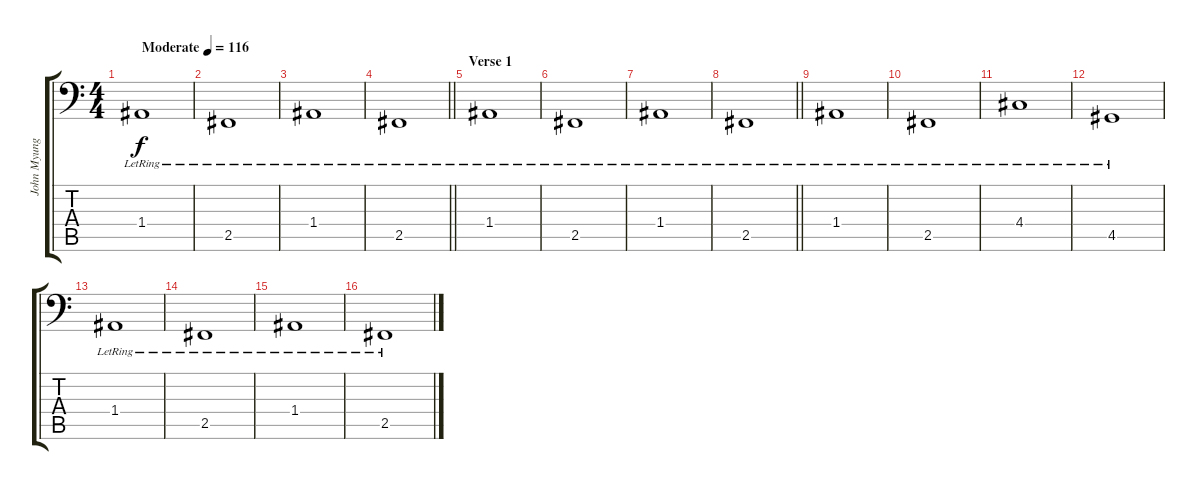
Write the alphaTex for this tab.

\track ("John Myung [Bass]" "John Myung") {instrument electricbassfinger}
\staff {score tabs}
\tuning (C3 G2 D2 A1 E1 B0) {hide}
\ts (4 4)
\tempo (116 "Moderate")
\clef f4
\ks c
1.4{lr}.1{dy f instrument electricbassfinger} |
2.5{lr}.1 |
1.4{lr}.1 |
\barLineRight lightlight
2.5{lr}.1 |
\section ("" "Verse 1")
1.4{lr}.1 |
2.5{lr}.1 |
1.4{lr}.1 |
\barLineRight lightlight
2.5{lr}.1 |
1.4{lr}.1 |
2.5{lr}.1 |
4.4{lr}.1 |
4.5{lr}.1 |
1.4{lr}.1 |
2.5{lr}.1 |
1.4{lr}.1 |
2.5{lr}.1
